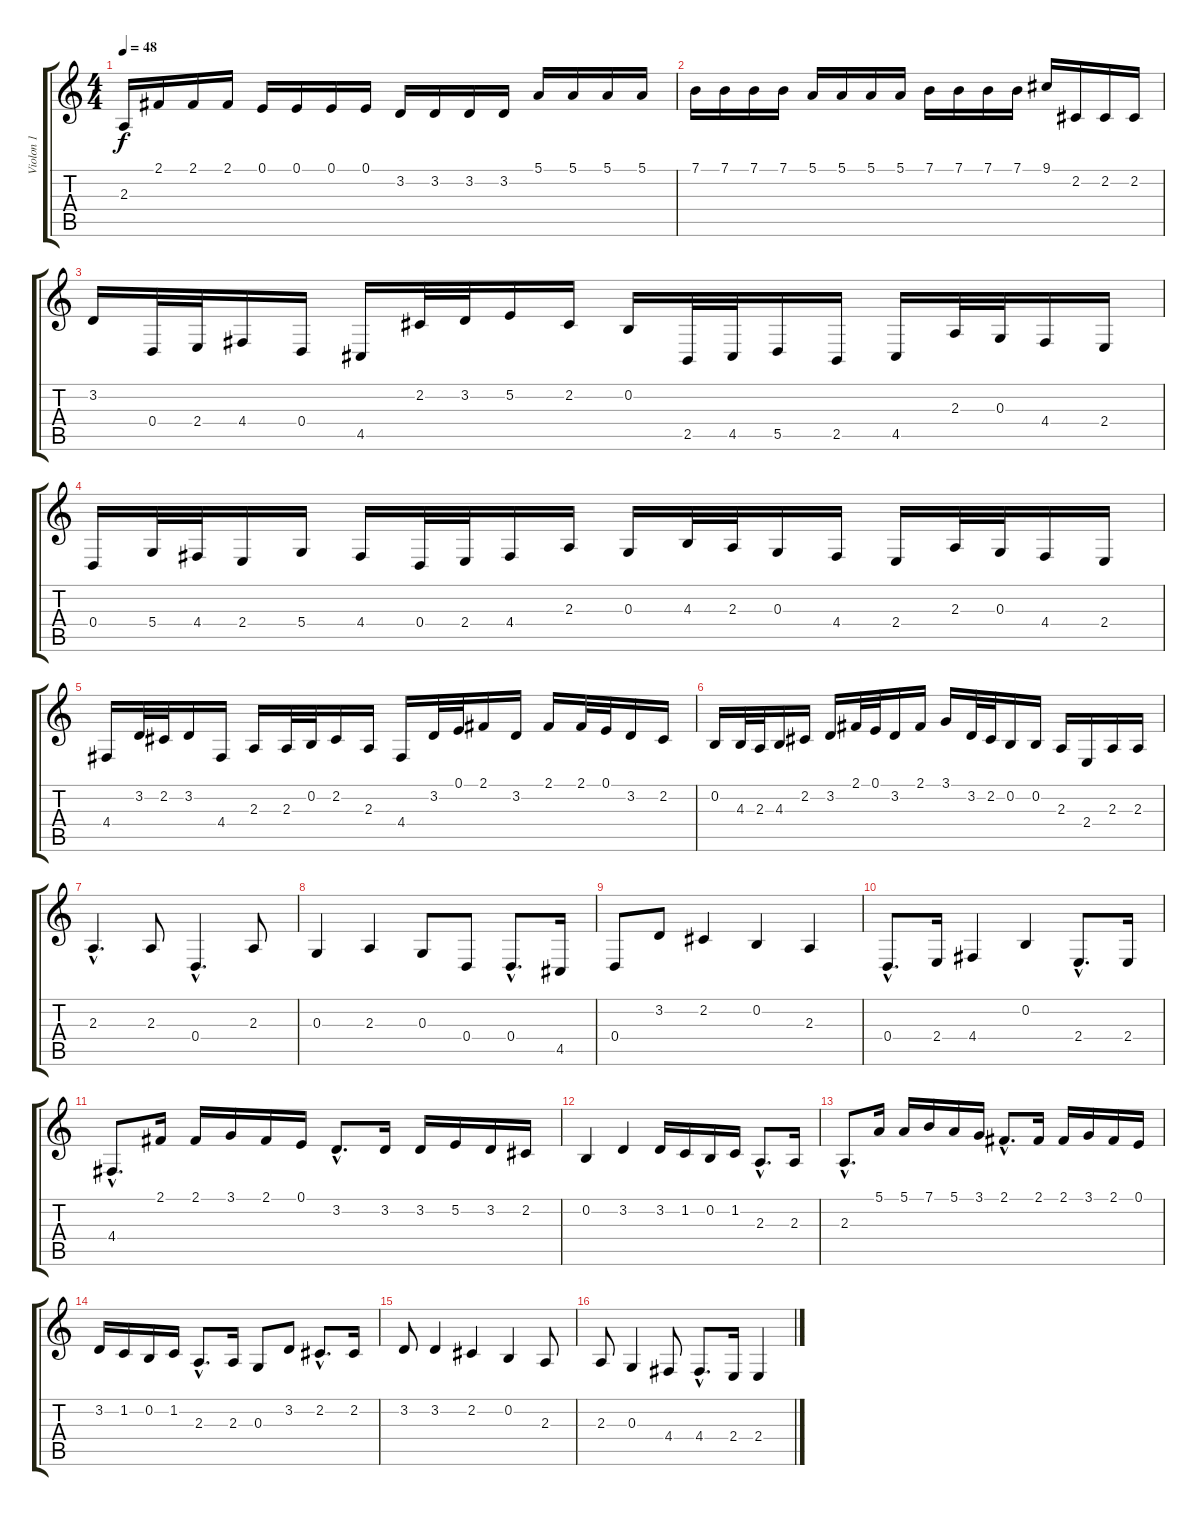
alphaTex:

\track ("Violon 1" "Violon 1") {instrument violin}
\staff {score tabs}
\tuning (E4 B3 G3 D3 A2 E2) {hide}
\ts (4 4)
\tempo 48
\clef g2
\ks c
2.3.16{dy f} 2.1.16 2.1.16 2.1.16 0.1.16 0.1.16 0.1.16 0.1.16 3.2.16 3.2.16 3.2.16 3.2.16 5.1.16 5.1.16 5.1.16 5.1.16 |
7.1.16 7.1.16 7.1.16 7.1.16 5.1.16 5.1.16 5.1.16 5.1.16 7.1.16 7.1.16 7.1.16 7.1.16 9.1.16 2.2.16 2.2.16 2.2.16 |
3.2.16 0.4.32 2.4.32 4.4.16 0.4.16 4.5.16 2.2.32 3.2.32 5.2.16 2.2.16 0.2.16 2.5.32 4.5.32 5.5.16 2.5.16 4.5.16 2.3.32 0.3.32 4.4.16 2.4.16 |
0.4.16 5.4.32 4.4.32 2.4.16 5.4.16 4.4.16 0.4.32 2.4.32 4.4.16 2.3.16 0.3.16 4.3.32 2.3.32 0.3.16 4.4.16 2.4.16 2.3.32 0.3.32 4.4.16 2.4.16 |
4.4.16 3.2.32 2.2.32 3.2.16 4.4.16 2.3.16 2.3.32 0.2.32 2.2.16 2.3.16 4.4.16 3.2.32 0.1.32 2.1.16 3.2.16 2.1.16 2.1.32 0.1.32 3.2.16 2.2.16 |
0.2.16 4.3.32 2.3.32 4.3.16 2.2.16 3.2.16 2.1.32 0.1.32 3.2.16 2.1.16 3.1.16 3.2.32 2.2.32 0.2.16 0.2.16 2.3.16 2.4.16 2.3.16 2.3.16 |
2.3{hac}.4{d} 2.3.8 0.4{hac}.4{d} 2.3.8 |
0.3.4 2.3.4 0.3.8 0.4.8 0.4{hac}.8{d} 4.5.16 |
0.4.8 3.2.8 2.2.4 0.2.4 2.3.4 |
0.4{hac}.8{d} 2.4.16 4.4.4 0.2.4 2.4{hac}.8{d} 2.4.16 |
4.4{hac}.8{d} 2.1.16 2.1.16 3.1.16 2.1.16 0.1.16 3.2{hac}.8{d} 3.2.16 3.2.16 5.2.16 3.2.16 2.2.16 |
0.2.4 3.2.4 3.2.16 1.2.16 0.2.16 1.2.16 2.3{hac}.8{d} 2.3.16 |
2.3{hac}.8{d} 5.1.16 5.1.16 7.1.16 5.1.16 3.1.16 2.1{hac}.8{d} 2.1.16 2.1.16 3.1.16 2.1.16 0.1.16 |
3.2.16 1.2.16 0.2.16 1.2.16 2.3{hac}.8{d} 2.3.16 0.3.8 3.2.8 2.2{hac}.8{d} 2.2.16 |
3.2.8 3.2.4 2.2.4 0.2.4 2.3.8 |
2.3.8 0.3.4 4.4.8 4.4{hac}.8{d} 2.4.16 2.4.4
